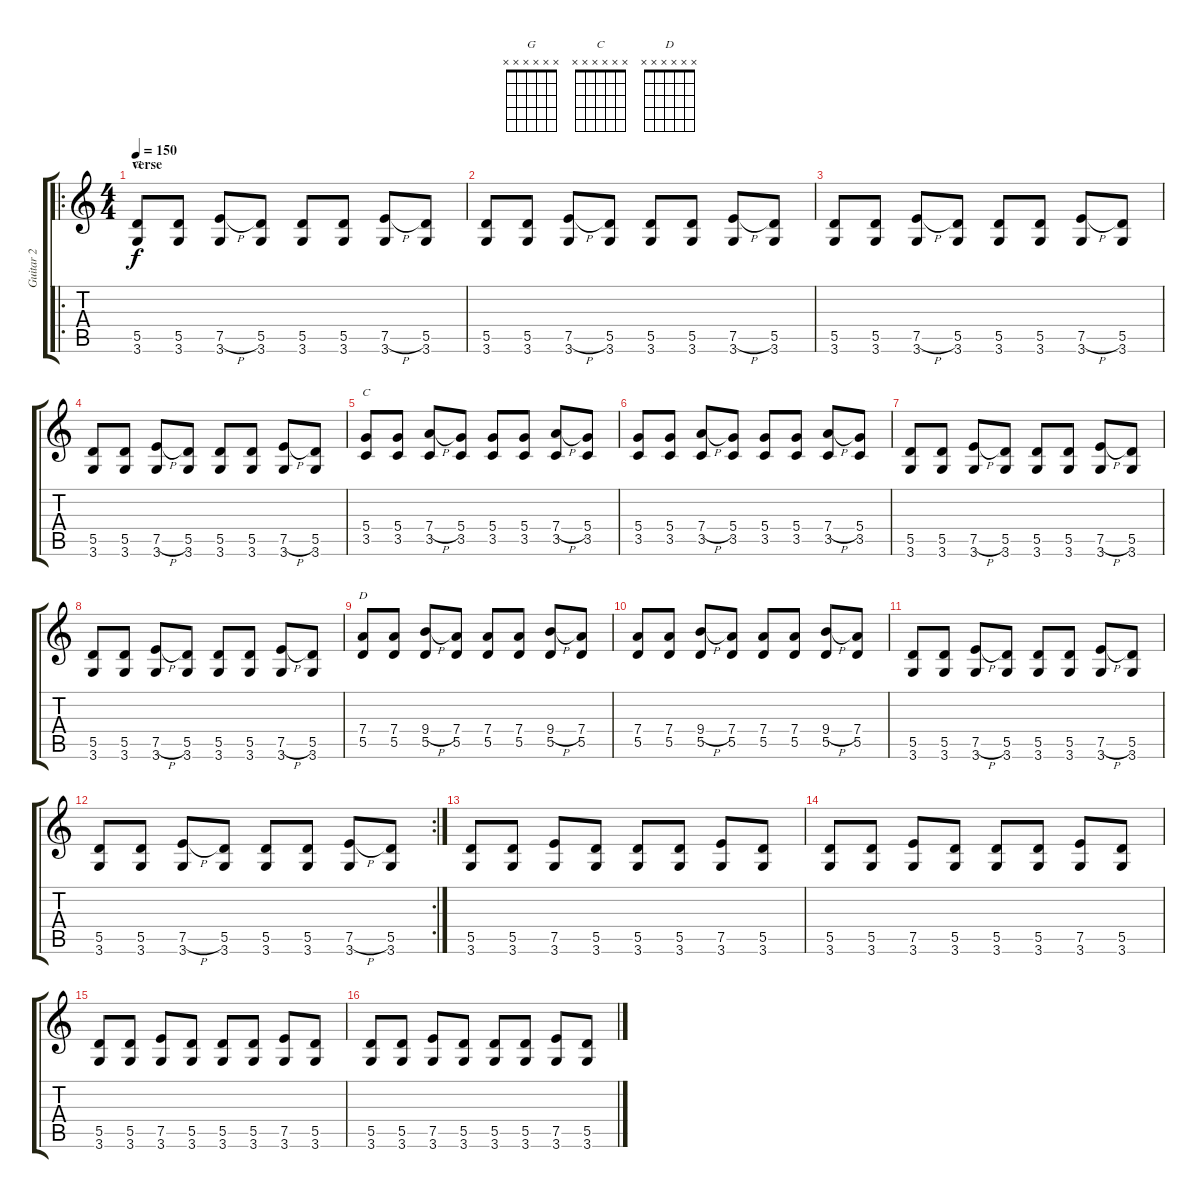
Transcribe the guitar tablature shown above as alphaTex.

\track ("Guitar 2" "Guitar 2") {instrument electricguitarmuted}
\staff {score tabs}
\tuning (E4 B3 G3 D3 A2 E2) {hide}
\chord ("G" x x x x x x) {firstfret 0}
\chord ("C" x x x x x x) {firstfret 0}
\chord ("D" x x x x x x) {firstfret 0}
\ro
\ts (4 4)
\section ("" "verse")
\tempo 150
\clef g2
\ks c
(5.5 3.6).8{ch "G" dy f} (5.5 3.6).8 (7.5{h} 3.6).8 (5.5 3.6).8 (5.5 3.6).8 (5.5 3.6).8 (7.5{h} 3.6).8 (5.5 3.6).8 |
(5.5 3.6).8 (5.5 3.6).8 (7.5{h} 3.6).8 (5.5 3.6).8 (5.5 3.6).8 (5.5 3.6).8 (7.5{h} 3.6).8 (5.5 3.6).8 |
(5.5 3.6).8 (5.5 3.6).8 (7.5{h} 3.6).8 (5.5 3.6).8 (5.5 3.6).8 (5.5 3.6).8 (7.5{h} 3.6).8 (5.5 3.6).8 |
(5.5 3.6).8 (5.5 3.6).8 (7.5{h} 3.6).8 (5.5 3.6).8 (5.5 3.6).8 (5.5 3.6).8 (7.5{h} 3.6).8 (5.5 3.6).8 |
(5.4 3.5).8{ch "C"} (5.4 3.5).8 (7.4{h} 3.5).8 (5.4 3.5).8 (5.4 3.5).8 (5.4 3.5).8 (7.4{h} 3.5).8 (5.4 3.5).8 |
(5.4 3.5).8 (5.4 3.5).8 (7.4{h} 3.5).8 (5.4 3.5).8 (5.4 3.5).8 (5.4 3.5).8 (7.4{h} 3.5).8 (5.4 3.5).8 |
(5.5 3.6).8 (5.5 3.6).8 (7.5{h} 3.6).8 (5.5 3.6).8 (5.5 3.6).8 (5.5 3.6).8 (7.5{h} 3.6).8 (5.5 3.6).8 |
(5.5 3.6).8 (5.5 3.6).8 (7.5{h} 3.6).8 (5.5 3.6).8 (5.5 3.6).8 (5.5 3.6).8 (7.5{h} 3.6).8 (5.5 3.6).8 |
(7.4 5.5).8{ch "D"} (7.4 5.5).8 (9.4{h} 5.5).8 (7.4 5.5).8 (7.4 5.5).8 (7.4 5.5).8 (9.4{h} 5.5).8 (7.4 5.5).8 |
(7.4 5.5).8 (7.4 5.5).8 (9.4{h} 5.5).8 (7.4 5.5).8 (7.4 5.5).8 (7.4 5.5).8 (9.4{h} 5.5).8 (7.4 5.5).8 |
(5.5 3.6).8 (5.5 3.6).8 (7.5{h} 3.6).8 (5.5 3.6).8 (5.5 3.6).8 (5.5 3.6).8 (7.5{h} 3.6).8 (5.5 3.6).8 |
\rc 2
(5.5 3.6).8 (5.5 3.6).8 (7.5{h} 3.6).8 (5.5 3.6).8 (5.5 3.6).8 (5.5 3.6).8 (7.5{h} 3.6).8 (5.5 3.6).8 |
(5.5 3.6).8 (5.5 3.6).8 (7.5 3.6).8 (5.5 3.6).8 (5.5 3.6).8 (5.5 3.6).8 (7.5 3.6).8 (5.5 3.6).8 |
(5.5 3.6).8 (5.5 3.6).8 (7.5 3.6).8 (5.5 3.6).8 (5.5 3.6).8 (5.5 3.6).8 (7.5 3.6).8 (5.5 3.6).8 |
(5.5 3.6).8{volume 0} (5.5 3.6).8 (7.5 3.6).8 (5.5 3.6).8 (5.5 3.6).8 (5.5 3.6).8 (7.5 3.6).8 (5.5 3.6).8 |
(5.5 3.6).8 (5.5 3.6).8 (7.5 3.6).8 (5.5 3.6).8 (5.5 3.6).8 (5.5 3.6).8 (7.5 3.6).8 (5.5 3.6).8
